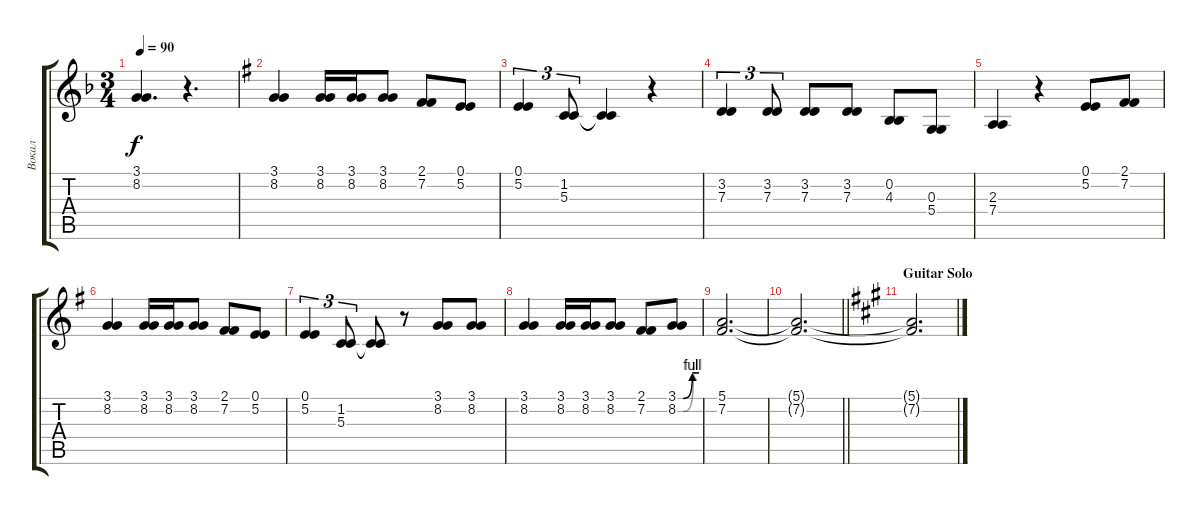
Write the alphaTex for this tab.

\track ("Вокал" "Вокал") {instrument trumpet}
\staff {score tabs}
\tuning (E4 B3 G3 D3 A2 E2) {hide}
\ts (3 4)
\tempo 90
\clef g2
\ks dminor
(3.1 8.2).4{d dy f} r.4{d} |
\ks eminor
(3.1 8.2).4 (3.1 8.2).16 (3.1 8.2).16 (3.1 8.2).8 (2.1 7.2).8 (0.1 5.2).8 |
(0.1 5.2).4{tu (3 2)} (1.2 5.3).8{tu (3 2)} (1.2{t} 5.3{t}).4 r.4 |
(3.2 7.3).4{tu (3 2)} (3.2 7.3).8{tu (3 2)} (3.2 7.3).8 (3.2 7.3).8 (0.2 4.3).8 (0.3 5.4).8 |
(2.3 7.4).4 r.4 (0.1 5.2).8 (2.1 7.2).8 |
(3.1 8.2).4 (3.1 8.2).16 (3.1 8.2).16 (3.1 8.2).8 (2.1 7.2).8 (0.1 5.2).8 |
(0.1 5.2).4{tu (3 2)} (1.2 5.3).8{tu (3 2)} (1.2{t} 5.3{t}).8 r.8 (3.1 8.2).8 (3.1 8.2).8 |
(3.1 8.2).4 (3.1 8.2).16 (3.1 8.2).16 (3.1 8.2).8 (2.1 7.2).8 (3.1{be (custom 0 0 15 0 41 4 60 4)} 8.2{be (custom 0 0 15 0 44 4 60 4)}).8 |
(5.1 7.2).2{d} |
\barLineRight lightlight
(5.1{t} 7.2{t}).2{d} |
\section ("" "Guitar Solo")
\ks f#minor
(5.1{t} 7.2{t}).2{d}
